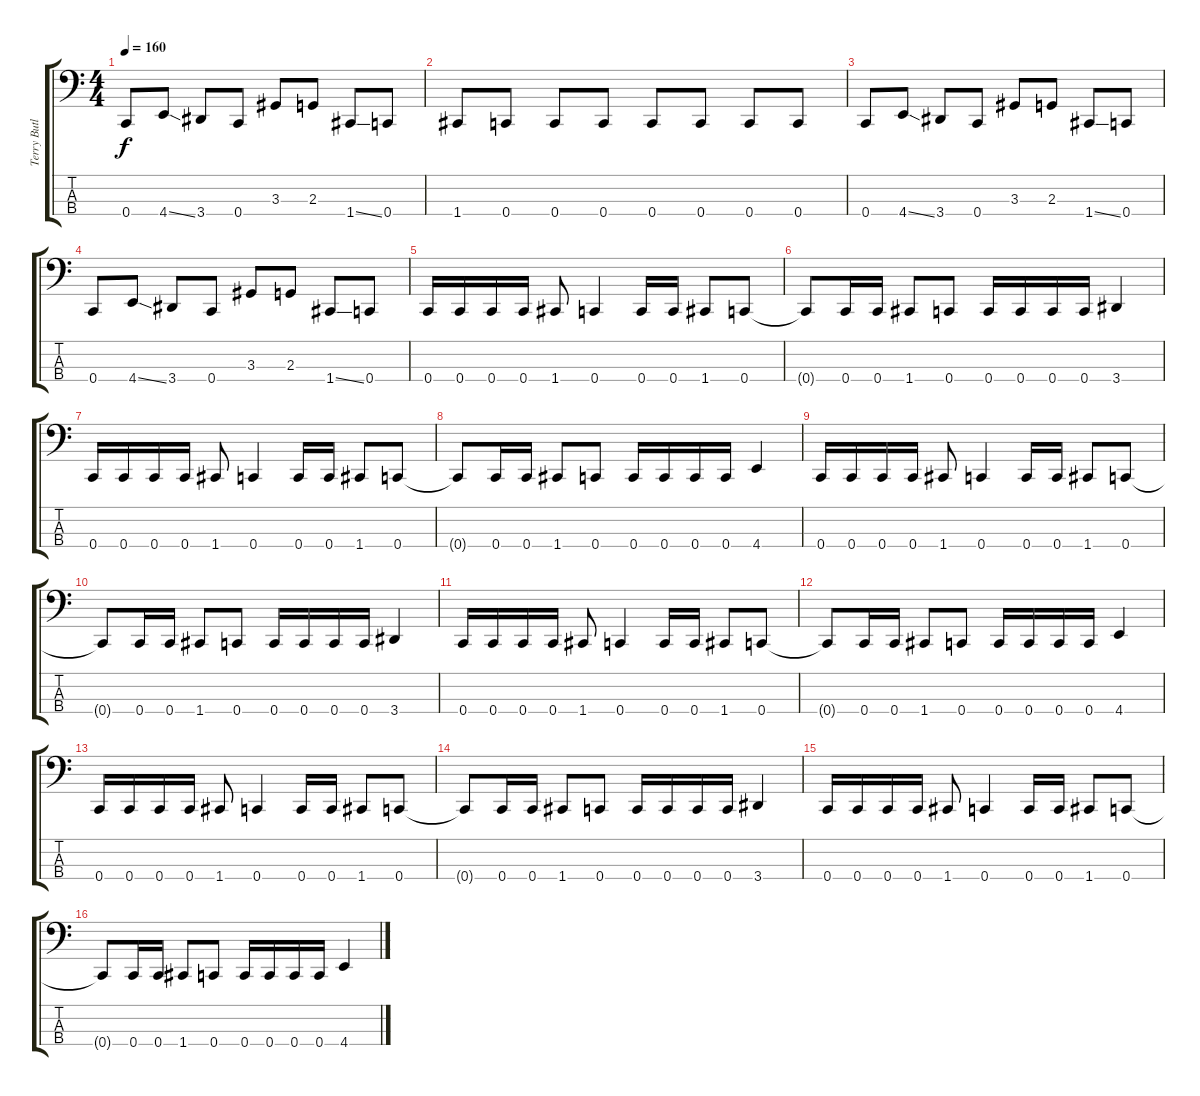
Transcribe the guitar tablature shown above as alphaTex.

\track ("Terry Butler (Bass)" "Terry Butl") {instrument electricbasspick}
\staff {score tabs}
\tuning (Eb2 Bb1 F1 C1) {hide}
\ts (4 4)
\tempo 160
\clef f4
\ks c
0.4.8{dy f} 4.4{ss}.8 3.4.8 0.4.8 3.3.8 2.3.8 1.4{ss}.8 0.4.8 |
1.4.8 0.4.8 0.4.8 0.4.8 0.4.8 0.4.8 0.4.8 0.4.8 |
0.4.8 4.4{ss}.8 3.4.8 0.4.8 3.3.8 2.3.8 1.4{ss}.8 0.4.8 |
0.4.8 4.4{ss}.8 3.4.8 0.4.8 3.3.8 2.3.8 1.4{ss}.8 0.4.8 |
0.4.16 0.4.16 0.4.16 0.4.16 1.4.8 0.4.4 0.4.16 0.4.16 1.4.8 0.4.8 |
0.4{t}.8 0.4.16 0.4.16 1.4.8 0.4.8 0.4.16 0.4.16 0.4.16 0.4.16 3.4.4 |
0.4.16 0.4.16 0.4.16 0.4.16 1.4.8 0.4.4 0.4.16 0.4.16 1.4.8 0.4.8 |
0.4{t}.8 0.4.16 0.4.16 1.4.8 0.4.8 0.4.16 0.4.16 0.4.16 0.4.16 4.4.4 |
0.4.16 0.4.16 0.4.16 0.4.16 1.4.8 0.4.4 0.4.16 0.4.16 1.4.8 0.4.8 |
0.4{t}.8 0.4.16 0.4.16 1.4.8 0.4.8 0.4.16 0.4.16 0.4.16 0.4.16 3.4.4 |
0.4.16 0.4.16 0.4.16 0.4.16 1.4.8 0.4.4 0.4.16 0.4.16 1.4.8 0.4.8 |
0.4{t}.8 0.4.16 0.4.16 1.4.8 0.4.8 0.4.16 0.4.16 0.4.16 0.4.16 4.4.4 |
0.4.16 0.4.16 0.4.16 0.4.16 1.4.8 0.4.4 0.4.16 0.4.16 1.4.8 0.4.8 |
0.4{t}.8 0.4.16 0.4.16 1.4.8 0.4.8 0.4.16 0.4.16 0.4.16 0.4.16 3.4.4 |
0.4.16 0.4.16 0.4.16 0.4.16 1.4.8 0.4.4 0.4.16 0.4.16 1.4.8 0.4.8 |
0.4{t}.8 0.4.16 0.4.16 1.4.8 0.4.8 0.4.16 0.4.16 0.4.16 0.4.16 4.4.4
